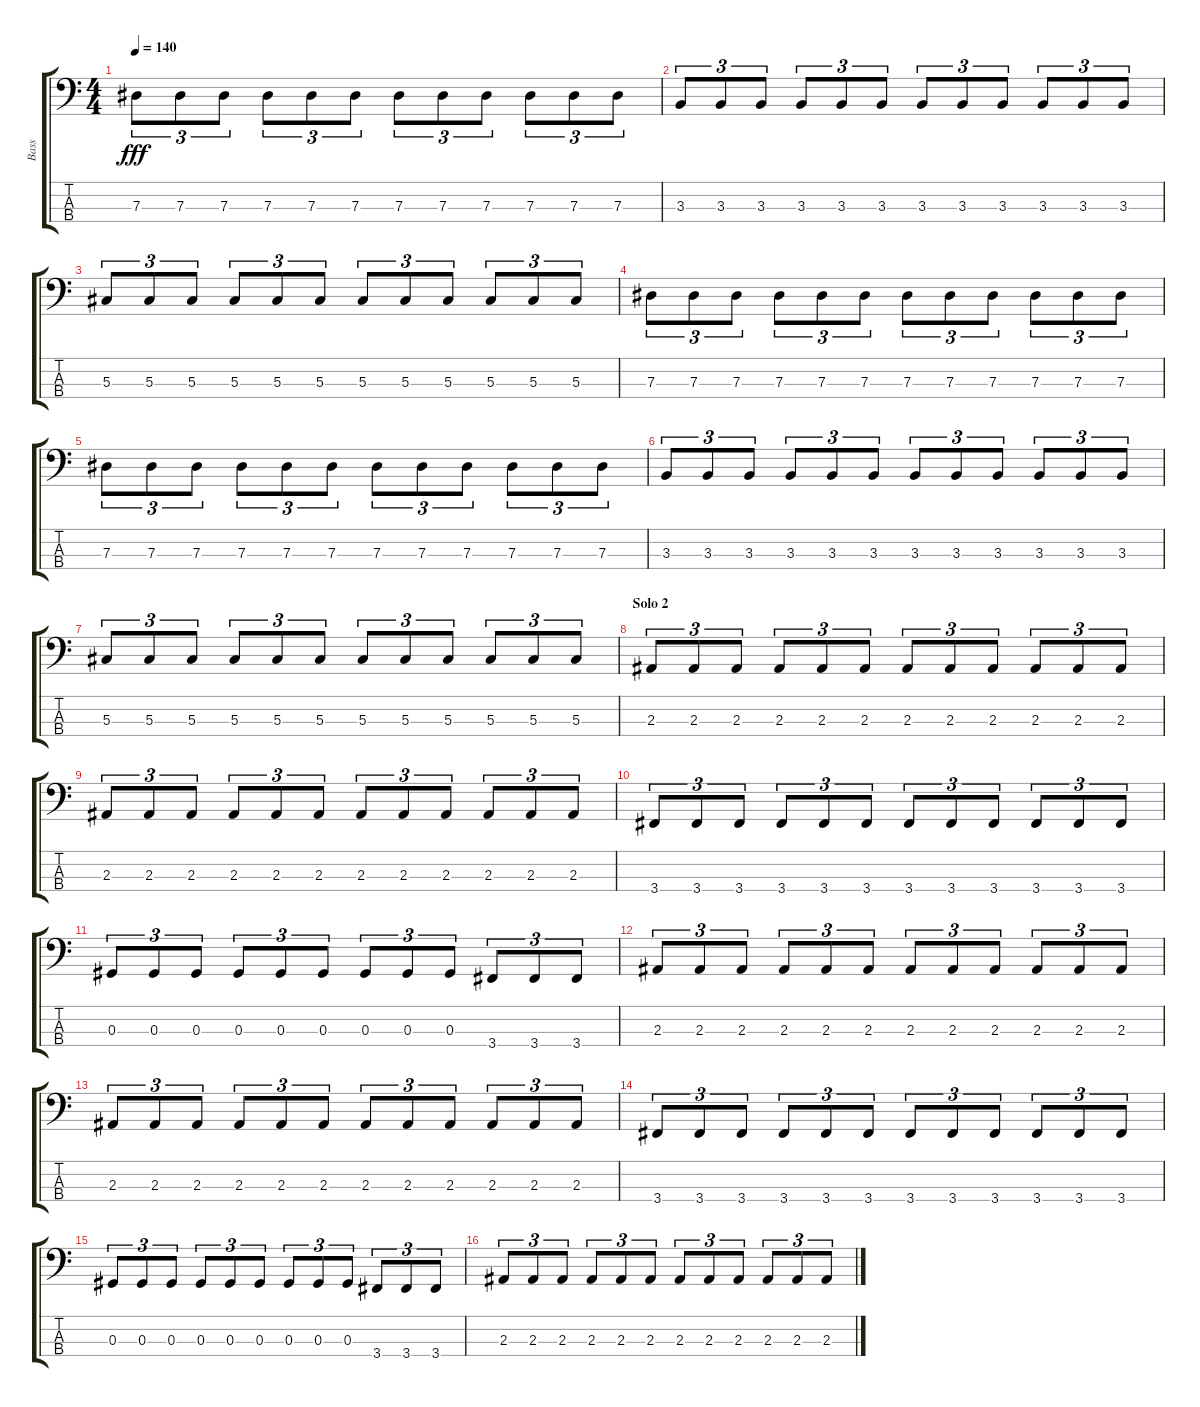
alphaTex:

\track ("Bass" "Bass") {instrument electricbasspick}
\staff {score tabs}
\tuning (Gb2 Db2 Ab1 Eb1) {hide}
\ts (4 4)
\tempo 140
\clef f4
\ks c
7.3.8{tu (3 2) dy fff} 7.3.8{tu (3 2)} 7.3.8{tu (3 2)} 7.3.8{tu (3 2)} 7.3.8{tu (3 2)} 7.3.8{tu (3 2)} 7.3.8{tu (3 2)} 7.3.8{tu (3 2)} 7.3.8{tu (3 2)} 7.3.8{tu (3 2)} 7.3.8{tu (3 2)} 7.3.8{tu (3 2)} |
3.3.8{tu (3 2)} 3.3.8{tu (3 2)} 3.3.8{tu (3 2)} 3.3.8{tu (3 2)} 3.3.8{tu (3 2)} 3.3.8{tu (3 2)} 3.3.8{tu (3 2)} 3.3.8{tu (3 2)} 3.3.8{tu (3 2)} 3.3.8{tu (3 2)} 3.3.8{tu (3 2)} 3.3.8{tu (3 2)} |
5.3.8{tu (3 2)} 5.3.8{tu (3 2)} 5.3.8{tu (3 2)} 5.3.8{tu (3 2)} 5.3.8{tu (3 2)} 5.3.8{tu (3 2)} 5.3.8{tu (3 2)} 5.3.8{tu (3 2)} 5.3.8{tu (3 2)} 5.3.8{tu (3 2)} 5.3.8{tu (3 2)} 5.3.8{tu (3 2)} |
7.3.8{tu (3 2)} 7.3.8{tu (3 2)} 7.3.8{tu (3 2)} 7.3.8{tu (3 2)} 7.3.8{tu (3 2)} 7.3.8{tu (3 2)} 7.3.8{tu (3 2)} 7.3.8{tu (3 2)} 7.3.8{tu (3 2)} 7.3.8{tu (3 2)} 7.3.8{tu (3 2)} 7.3.8{tu (3 2)} |
7.3.8{tu (3 2)} 7.3.8{tu (3 2)} 7.3.8{tu (3 2)} 7.3.8{tu (3 2)} 7.3.8{tu (3 2)} 7.3.8{tu (3 2)} 7.3.8{tu (3 2)} 7.3.8{tu (3 2)} 7.3.8{tu (3 2)} 7.3.8{tu (3 2)} 7.3.8{tu (3 2)} 7.3.8{tu (3 2)} |
3.3.8{tu (3 2)} 3.3.8{tu (3 2)} 3.3.8{tu (3 2)} 3.3.8{tu (3 2)} 3.3.8{tu (3 2)} 3.3.8{tu (3 2)} 3.3.8{tu (3 2)} 3.3.8{tu (3 2)} 3.3.8{tu (3 2)} 3.3.8{tu (3 2)} 3.3.8{tu (3 2)} 3.3.8{tu (3 2)} |
5.3.8{tu (3 2)} 5.3.8{tu (3 2)} 5.3.8{tu (3 2)} 5.3.8{tu (3 2)} 5.3.8{tu (3 2)} 5.3.8{tu (3 2)} 5.3.8{tu (3 2)} 5.3.8{tu (3 2)} 5.3.8{tu (3 2)} 5.3.8{tu (3 2)} 5.3.8{tu (3 2)} 5.3.8{tu (3 2)} |
\section ("" "Solo 2")
2.3.8{tu (3 2)} 2.3.8{tu (3 2)} 2.3.8{tu (3 2)} 2.3.8{tu (3 2)} 2.3.8{tu (3 2)} 2.3.8{tu (3 2)} 2.3.8{tu (3 2)} 2.3.8{tu (3 2)} 2.3.8{tu (3 2)} 2.3.8{tu (3 2)} 2.3.8{tu (3 2)} 2.3.8{tu (3 2)} |
2.3.8{tu (3 2)} 2.3.8{tu (3 2)} 2.3.8{tu (3 2)} 2.3.8{tu (3 2)} 2.3.8{tu (3 2)} 2.3.8{tu (3 2)} 2.3.8{tu (3 2)} 2.3.8{tu (3 2)} 2.3.8{tu (3 2)} 2.3.8{tu (3 2)} 2.3.8{tu (3 2)} 2.3.8{tu (3 2)} |
3.4.8{tu (3 2)} 3.4.8{tu (3 2)} 3.4.8{tu (3 2)} 3.4.8{tu (3 2)} 3.4.8{tu (3 2)} 3.4.8{tu (3 2)} 3.4.8{tu (3 2)} 3.4.8{tu (3 2)} 3.4.8{tu (3 2)} 3.4.8{tu (3 2)} 3.4.8{tu (3 2)} 3.4.8{tu (3 2)} |
0.3.8{tu (3 2)} 0.3.8{tu (3 2)} 0.3.8{tu (3 2)} 0.3.8{tu (3 2)} 0.3.8{tu (3 2)} 0.3.8{tu (3 2)} 0.3.8{tu (3 2)} 0.3.8{tu (3 2)} 0.3.8{tu (3 2)} 3.4.8{tu (3 2)} 3.4.8{tu (3 2)} 3.4.8{tu (3 2)} |
2.3.8{tu (3 2)} 2.3.8{tu (3 2)} 2.3.8{tu (3 2)} 2.3.8{tu (3 2)} 2.3.8{tu (3 2)} 2.3.8{tu (3 2)} 2.3.8{tu (3 2)} 2.3.8{tu (3 2)} 2.3.8{tu (3 2)} 2.3.8{tu (3 2)} 2.3.8{tu (3 2)} 2.3.8{tu (3 2)} |
2.3.8{tu (3 2)} 2.3.8{tu (3 2)} 2.3.8{tu (3 2)} 2.3.8{tu (3 2)} 2.3.8{tu (3 2)} 2.3.8{tu (3 2)} 2.3.8{tu (3 2)} 2.3.8{tu (3 2)} 2.3.8{tu (3 2)} 2.3.8{tu (3 2)} 2.3.8{tu (3 2)} 2.3.8{tu (3 2)} |
3.4.8{tu (3 2)} 3.4.8{tu (3 2)} 3.4.8{tu (3 2)} 3.4.8{tu (3 2)} 3.4.8{tu (3 2)} 3.4.8{tu (3 2)} 3.4.8{tu (3 2)} 3.4.8{tu (3 2)} 3.4.8{tu (3 2)} 3.4.8{tu (3 2)} 3.4.8{tu (3 2)} 3.4.8{tu (3 2)} |
0.3.8{tu (3 2)} 0.3.8{tu (3 2)} 0.3.8{tu (3 2)} 0.3.8{tu (3 2)} 0.3.8{tu (3 2)} 0.3.8{tu (3 2)} 0.3.8{tu (3 2)} 0.3.8{tu (3 2)} 0.3.8{tu (3 2)} 3.4.8{tu (3 2)} 3.4.8{tu (3 2)} 3.4.8{tu (3 2)} |
2.3.8{tu (3 2)} 2.3.8{tu (3 2)} 2.3.8{tu (3 2)} 2.3.8{tu (3 2)} 2.3.8{tu (3 2)} 2.3.8{tu (3 2)} 2.3.8{tu (3 2)} 2.3.8{tu (3 2)} 2.3.8{tu (3 2)} 2.3.8{tu (3 2)} 2.3.8{tu (3 2)} 2.3.8{tu (3 2)}
